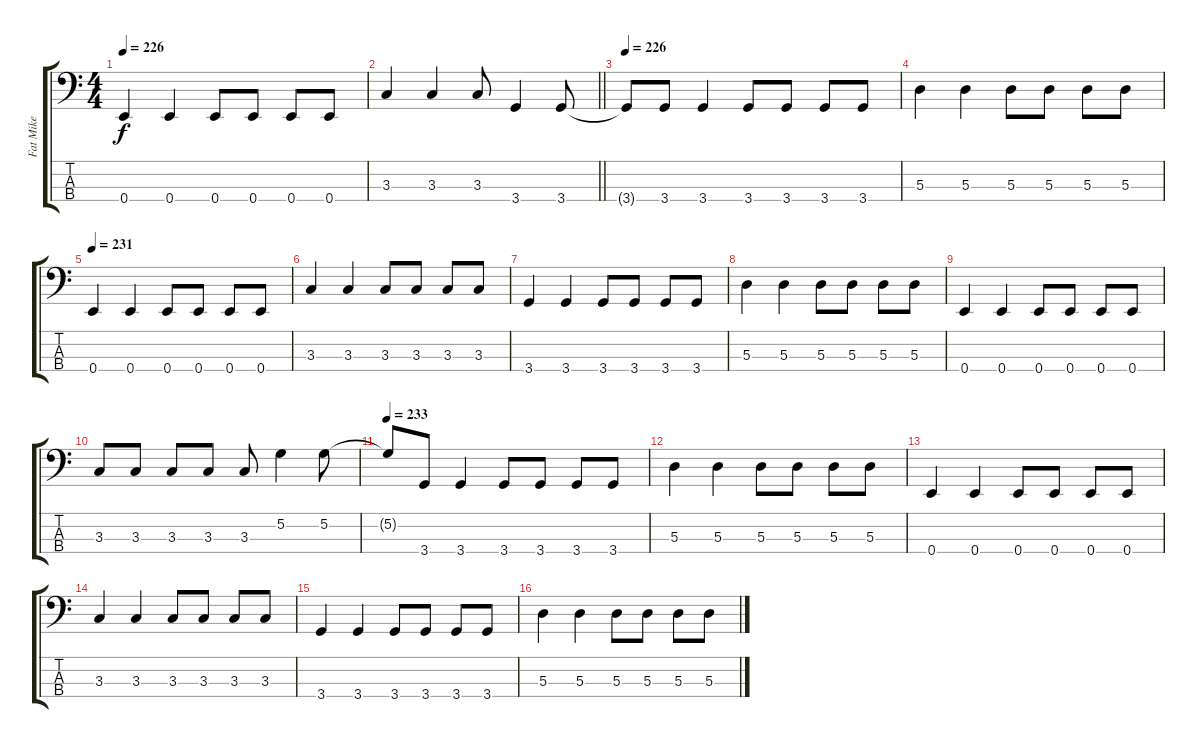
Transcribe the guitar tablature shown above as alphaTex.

\track ("Fat Mike" "Fat Mike") {instrument electricbasspick}
\staff {score tabs}
\tuning (G2 D2 A1 E1) {hide}
\ts (4 4)
\tempo 226
\clef f4
\ks c
0.4.4{dy f} 0.4.4 0.4.8 0.4.8 0.4.8 0.4.8 |
\barLineRight lightlight
3.3.4 3.3.4 3.3.8 3.4.4 3.4.8 |
\section ("" "")
\tempo 226
3.4{t}.8 3.4.8 3.4.4 3.4.8 3.4.8 3.4.8 3.4.8 |
5.3.4 5.3.4 5.3.8 5.3.8 5.3.8 5.3.8 |
\tempo 231
0.4.4 0.4.4 0.4.8 0.4.8 0.4.8 0.4.8 |
3.3.4 3.3.4 3.3.8 3.3.8 3.3.8 3.3.8 |
3.4.4 3.4.4 3.4.8 3.4.8 3.4.8 3.4.8 |
5.3.4 5.3.4 5.3.8 5.3.8 5.3.8 5.3.8 |
0.4.4 0.4.4 0.4.8 0.4.8 0.4.8 0.4.8 |
3.3.8 3.3.8 3.3.8 3.3.8 3.3.8 5.2.4 5.2.8 |
\tempo 233
5.2{t}.8 3.4.8 3.4.4 3.4.8 3.4.8 3.4.8 3.4.8 |
5.3.4 5.3.4 5.3.8 5.3.8 5.3.8 5.3.8 |
0.4.4 0.4.4 0.4.8 0.4.8 0.4.8 0.4.8 |
3.3.4 3.3.4 3.3.8 3.3.8 3.3.8 3.3.8 |
3.4.4 3.4.4 3.4.8 3.4.8 3.4.8 3.4.8 |
5.3.4 5.3.4 5.3.8 5.3.8 5.3.8 5.3.8
